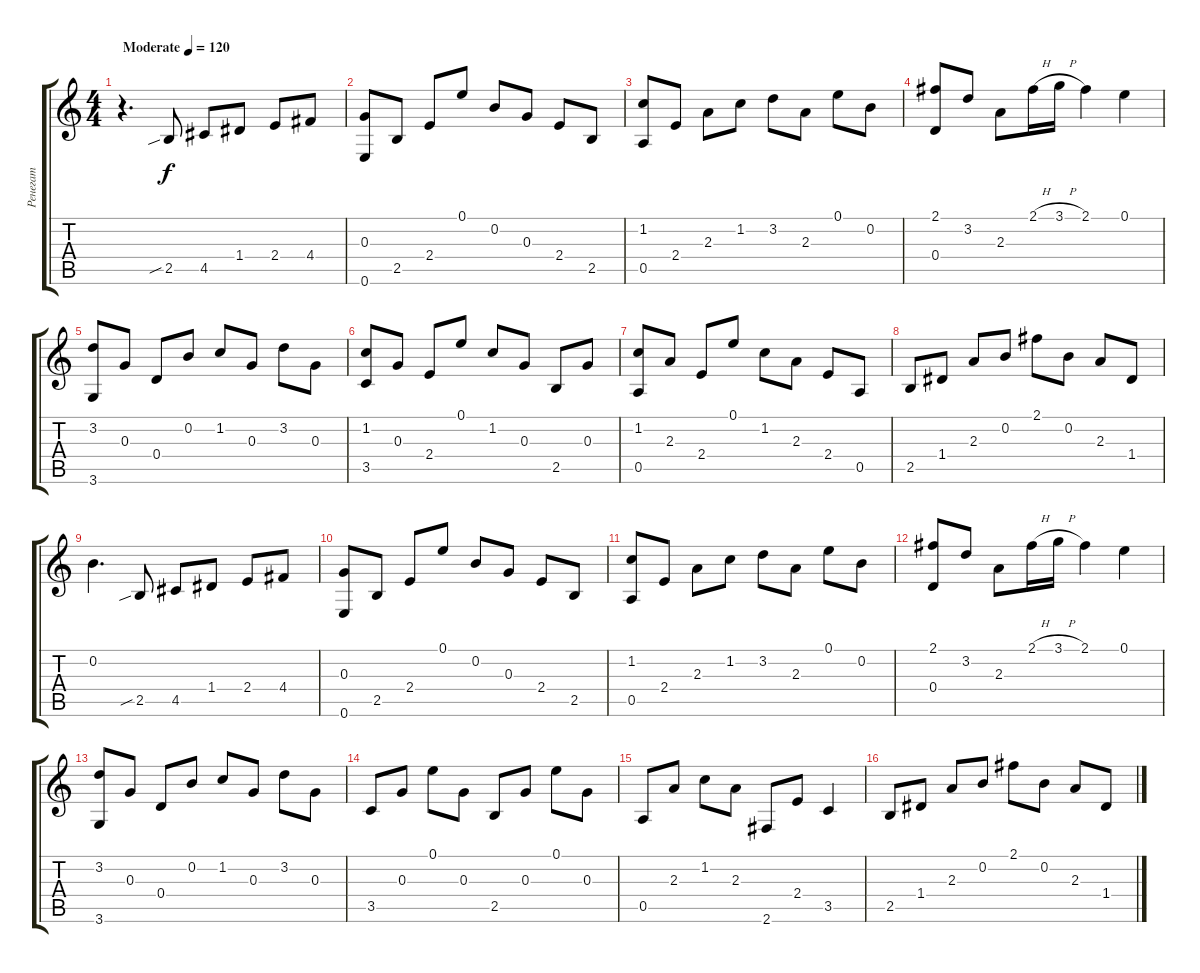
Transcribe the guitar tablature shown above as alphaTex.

\track ("Ренегат" "Ренегат") {instrument electricguitarclean}
\staff {score tabs}
\tuning (E4 B3 G3 D3 A2 E2) {hide}
\ts (4 4)
\tempo (120 "Moderate")
\clef g2
\ks c
r.4{d dy f instrument electricguitarclean} 2.5{sib}.8 4.5.8 1.4.8 2.4.8 4.4.8 |
(0.3 0.6).8 2.5.8 2.4.8 0.1.8 0.2.8 0.3.8 2.4.8 2.5.8 |
(1.2 0.5).8 2.4.8 2.3.8 1.2.8 3.2.8 2.3.8 0.1.8 0.2.8 |
(2.1 0.4).8 3.2.8 2.3.8 2.1{h}.16 3.1{h}.16 2.1.4 0.1.4 |
(3.2 3.6).8 0.3.8 0.4.8 0.2.8 1.2.8 0.3.8 3.2.8 0.3.8 |
(1.2 3.5).8 0.3.8 2.4.8 0.1.8 1.2.8 0.3.8 2.5.8 0.3.8 |
(1.2 0.5).8 2.3.8 2.4.8 0.1.8 1.2.8 2.3.8 2.4.8 0.5.8 |
2.5.8 1.4.8 2.3.8 0.2.8 2.1.8 0.2.8 2.3.8 1.4.8 |
0.2.4{d} 2.5{sib}.8 4.5.8 1.4.8 2.4.8 4.4.8 |
(0.3 0.6).8 2.5.8 2.4.8 0.1.8 0.2.8 0.3.8 2.4.8 2.5.8 |
(1.2 0.5).8 2.4.8 2.3.8 1.2.8 3.2.8 2.3.8 0.1.8 0.2.8 |
(2.1 0.4).8 3.2.8 2.3.8 2.1{h}.16 3.1{h}.16 2.1.4 0.1.4 |
(3.2 3.6).8 0.3.8 0.4.8 0.2.8 1.2.8 0.3.8 3.2.8 0.3.8 |
3.5.8 0.3.8 0.1.8 0.3.8 2.5.8 0.3.8 0.1.8 0.3.8 |
0.5.8 2.3.8 1.2.8 2.3.8 2.6.8 2.4.8 3.5.4 |
2.5.8 1.4.8 2.3.8 0.2.8 2.1.8 0.2.8 2.3.8 1.4.8
